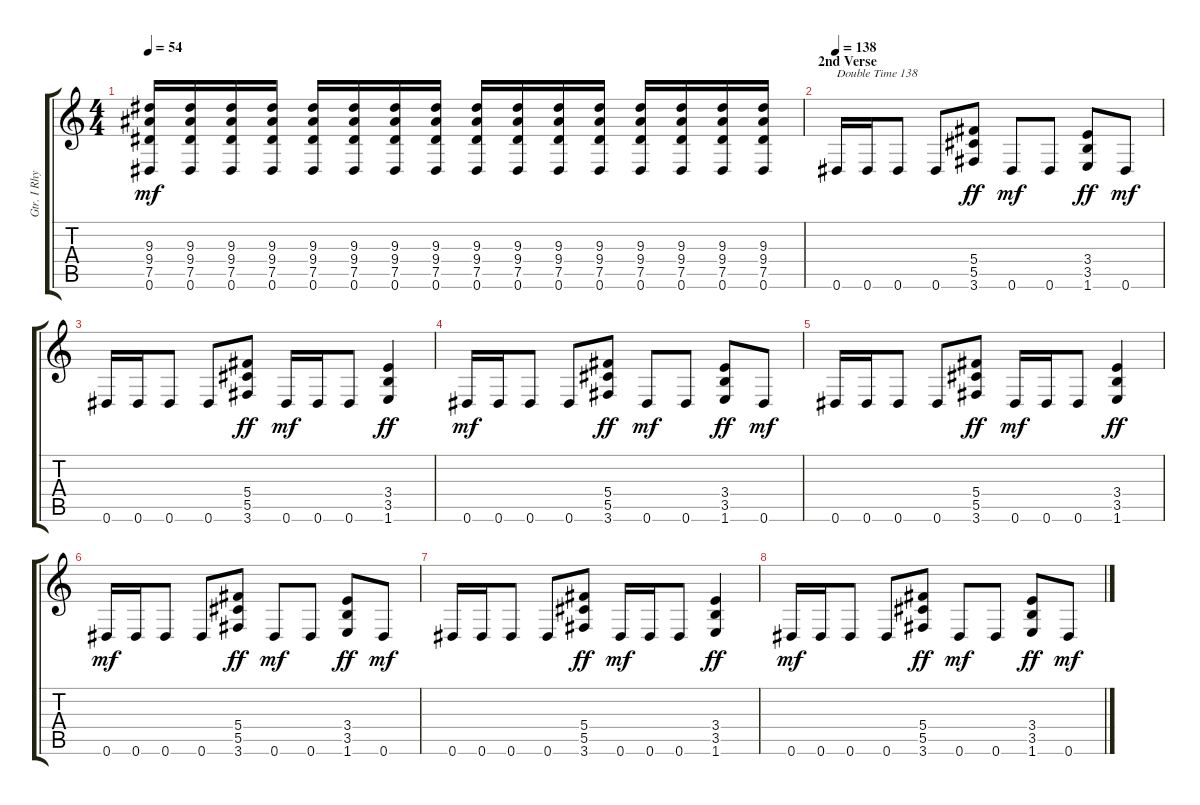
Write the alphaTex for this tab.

\track ("Gtr. I Rhytm" "Gtr. I Rhy") {instrument overdrivenguitar}
\staff {score tabs}
\tuning (Eb4 Bb3 Gb3 Db3 Ab2 Eb2) {hide}
\ts (4 4)
\tempo 54
\clef g2
\ks c
(9.3 9.4 7.5 0.6).16{dy mf} (9.3 9.4 7.5 0.6).16 (9.3 9.4 7.5 0.6).16 (9.3 9.4 7.5 0.6).16 (9.3 9.4 7.5 0.6).16 (9.3 9.4 7.5 0.6).16 (9.3 9.4 7.5 0.6).16 (9.3 9.4 7.5 0.6).16 (9.3 9.4 7.5 0.6).16 (9.3 9.4 7.5 0.6).16 (9.3 9.4 7.5 0.6).16 (9.3 9.4 7.5 0.6).16 (9.3 9.4 7.5 0.6).16 (9.3 9.4 7.5 0.6).16 (9.3 9.4 7.5 0.6).16 (9.3 9.4 7.5 0.6).16 |
\section ("" "2nd Verse")
\tempo 138
0.6.16{txt "Double Time 138"} 0.6.16 0.6.8 0.6.8 (5.4 5.5 3.6).8{dy ff} 0.6.8{dy mf} 0.6.8 (3.4 3.5 1.6).8{dy ff} 0.6.8{dy mf} |
0.6.16 0.6.16 0.6.8 0.6.8 (5.4 5.5 3.6).8{dy ff} 0.6.16{dy mf} 0.6.16 0.6.8 (3.4 3.5 1.6).4{dy ff} |
0.6.16{dy mf} 0.6.16 0.6.8 0.6.8 (5.4 5.5 3.6).8{dy ff} 0.6.8{dy mf} 0.6.8 (3.4 3.5 1.6).8{dy ff} 0.6.8{dy mf} |
0.6.16 0.6.16 0.6.8 0.6.8 (5.4 5.5 3.6).8{dy ff} 0.6.16{dy mf} 0.6.16 0.6.8 (3.4 3.5 1.6).4{dy ff} |
0.6.16{dy mf} 0.6.16 0.6.8 0.6.8 (5.4 5.5 3.6).8{dy ff} 0.6.8{dy mf} 0.6.8 (3.4 3.5 1.6).8{dy ff} 0.6.8{dy mf} |
0.6.16 0.6.16 0.6.8 0.6.8 (5.4 5.5 3.6).8{dy ff} 0.6.16{dy mf} 0.6.16 0.6.8 (3.4 3.5 1.6).4{dy ff} |
0.6.16{dy mf} 0.6.16 0.6.8 0.6.8 (5.4 5.5 3.6).8{dy ff} 0.6.8{dy mf} 0.6.8 (3.4 3.5 1.6).8{dy ff} 0.6.8{dy mf}
